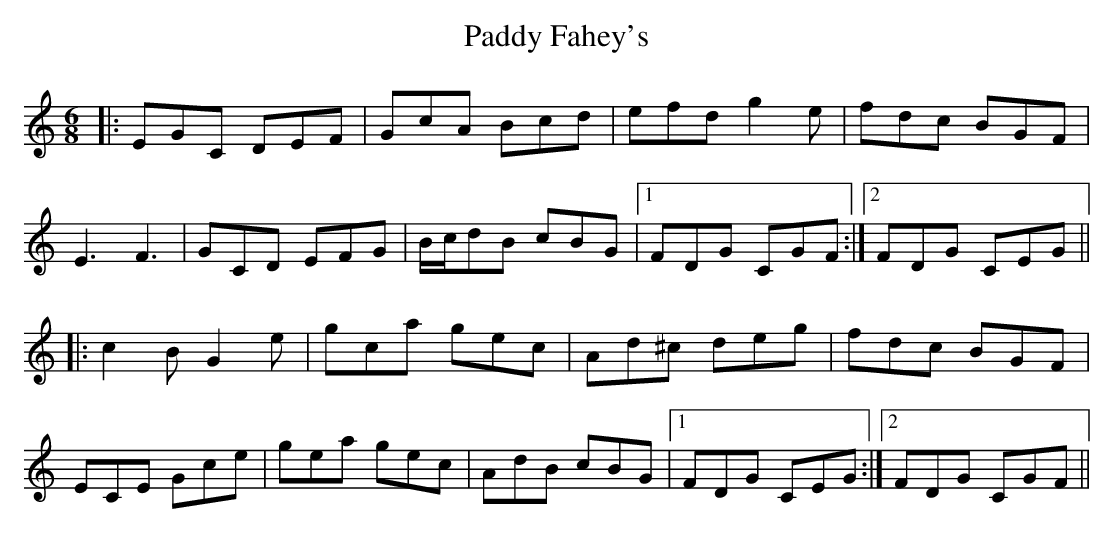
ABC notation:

X:1
T: Paddy Fahey's
M: 6/8
L: 1/8
K: Cmaj
|:EGC DEF|GcA Bcd|efd g2e|fdc BGF|
E3 F3|GCD EFG|B/c/dB cBG|1 FDG CGF:|2 FDG CEG||
|:c2B G2e|gca gec|Ad^c deg|fdc BGF|
ECE Gce|gea gec|AdB cBG|1 FDG CEG:|2 FDG CGF||
